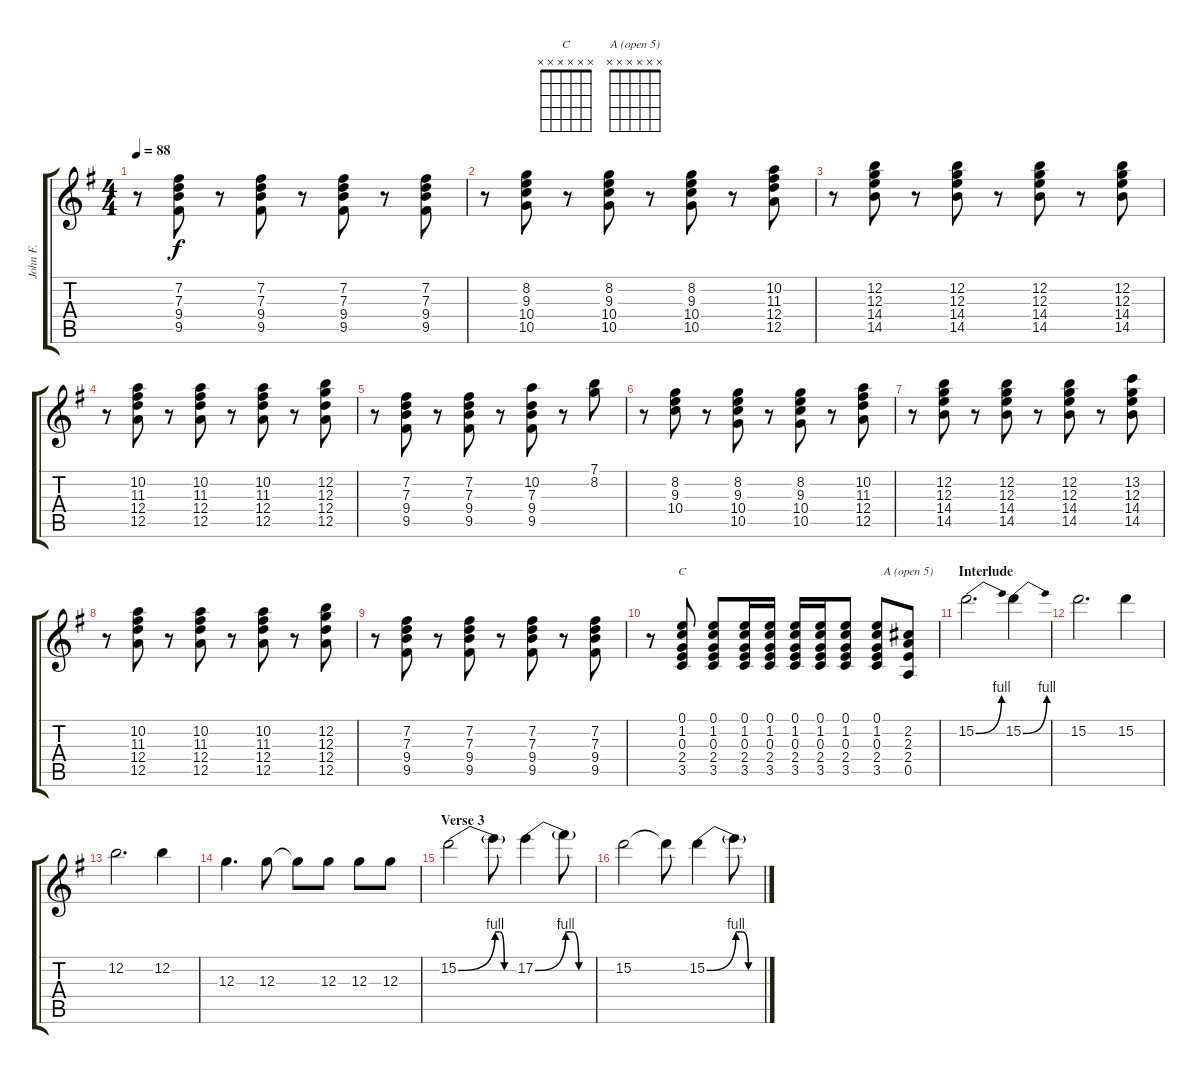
\track ("John F." "John F.") {instrument electricguitarclean}
\staff {score tabs}
\tuning (E4 B3 G3 D3 A2 E2) {hide}
\chord ("C" x x x x x x)
\chord ("A (open 5)" x x x x x x)
\ts (4 4)
\tempo 88
\clef g2
\ks g
r.8{dy f} (7.2 7.3 9.4 9.5).8 r.8 (7.2 7.3 9.4 9.5).8 r.8 (7.2 7.3 9.4 9.5).8 r.8 (7.2 7.3 9.4 9.5).8 |
r.8 (8.2 9.3 10.4 10.5).8 r.8 (8.2 9.3 10.4 10.5).8 r.8 (8.2 9.3 10.4 10.5).8 r.8 (10.2 11.3 12.4 12.5).8 |
r.8 (12.2 12.3 14.4 14.5).8 r.8 (12.2 12.3 14.4 14.5).8 r.8 (12.2 12.3 14.4 14.5).8 r.8 (12.2 12.3 14.4 14.5).8 |
r.8 (10.2 11.3 12.4 12.5).8 r.8 (10.2 11.3 12.4 12.5).8 r.8 (10.2 11.3 12.4 12.5).8 r.8 (12.2 12.3 12.4 12.5).8 |
r.8 (7.2 7.3 9.4 9.5).8 r.8 (7.2 7.3 9.4 9.5).8 r.8 (10.2 7.3 9.4 9.5).8 r.8 (7.1 8.2).8 |
r.8 (8.2 9.3 10.4).8 r.8 (8.2 9.3 10.4 10.5).8 r.8 (8.2 9.3 10.4 10.5).8 r.8 (10.2 11.3 12.4 12.5).8 |
r.8 (12.2 12.3 14.4 14.5).8 r.8 (12.2 12.3 14.4 14.5).8 r.8 (12.2 12.3 14.4 14.5).8 r.8 (13.2 12.3 14.4 14.5).8 |
r.8 (10.2 11.3 12.4 12.5).8 r.8 (10.2 11.3 12.4 12.5).8 r.8 (10.2 11.3 12.4 12.5).8 r.8 (12.2 12.3 12.4 12.5).8 |
r.8 (7.2 7.3 9.4 9.5).8 r.8 (7.2 7.3 9.4 9.5).8 r.8 (7.2 7.3 9.4 9.5).8 r.8 (7.2 7.3 9.4 9.5).8 |
r.8 (0.1 1.2 0.3 2.4 3.5).8{ch "C"} (0.1 1.2 0.3 2.4 3.5).8 (0.1 1.2 0.3 2.4 3.5).16 (0.1 1.2 0.3 2.4 3.5).16 (0.1 1.2 0.3 2.4 3.5).16 (0.1 1.2 0.3 2.4 3.5).16 (0.1 1.2 0.3 2.4 3.5).8 (0.1 1.2 0.3 2.4 3.5).8 (2.2 2.3 2.4 0.5).8{ch "A (open 5)"} |
\section ("" "Interlude")
15.2{be (bend 0 0 60 4)}.2{d} 15.2{be (bend 0 0 60 4)}.4 |
15.2.2{d} 15.2.4 |
12.2.2{d} 12.2.4 |
12.3.4{d} 12.3.8 12.3{t}.8 12.3.8 12.3.8 12.3.8 |
\section ("" "Verse 3")
15.2{be (bend 0 0 60 4)}.2 15.2{be (custom 0 4 15 4 30 0 60 0) t}.8 17.2{be (bend 0 0 60 4)}.4 17.2{be (custom 0 4 15 4 30 0 60 0) t}.8 |
15.2.2 15.2{t}.8 15.2{be (bend 0 0 60 4)}.4 15.2{be (custom 0 4 15 4 30 0 60 0) t}.8
